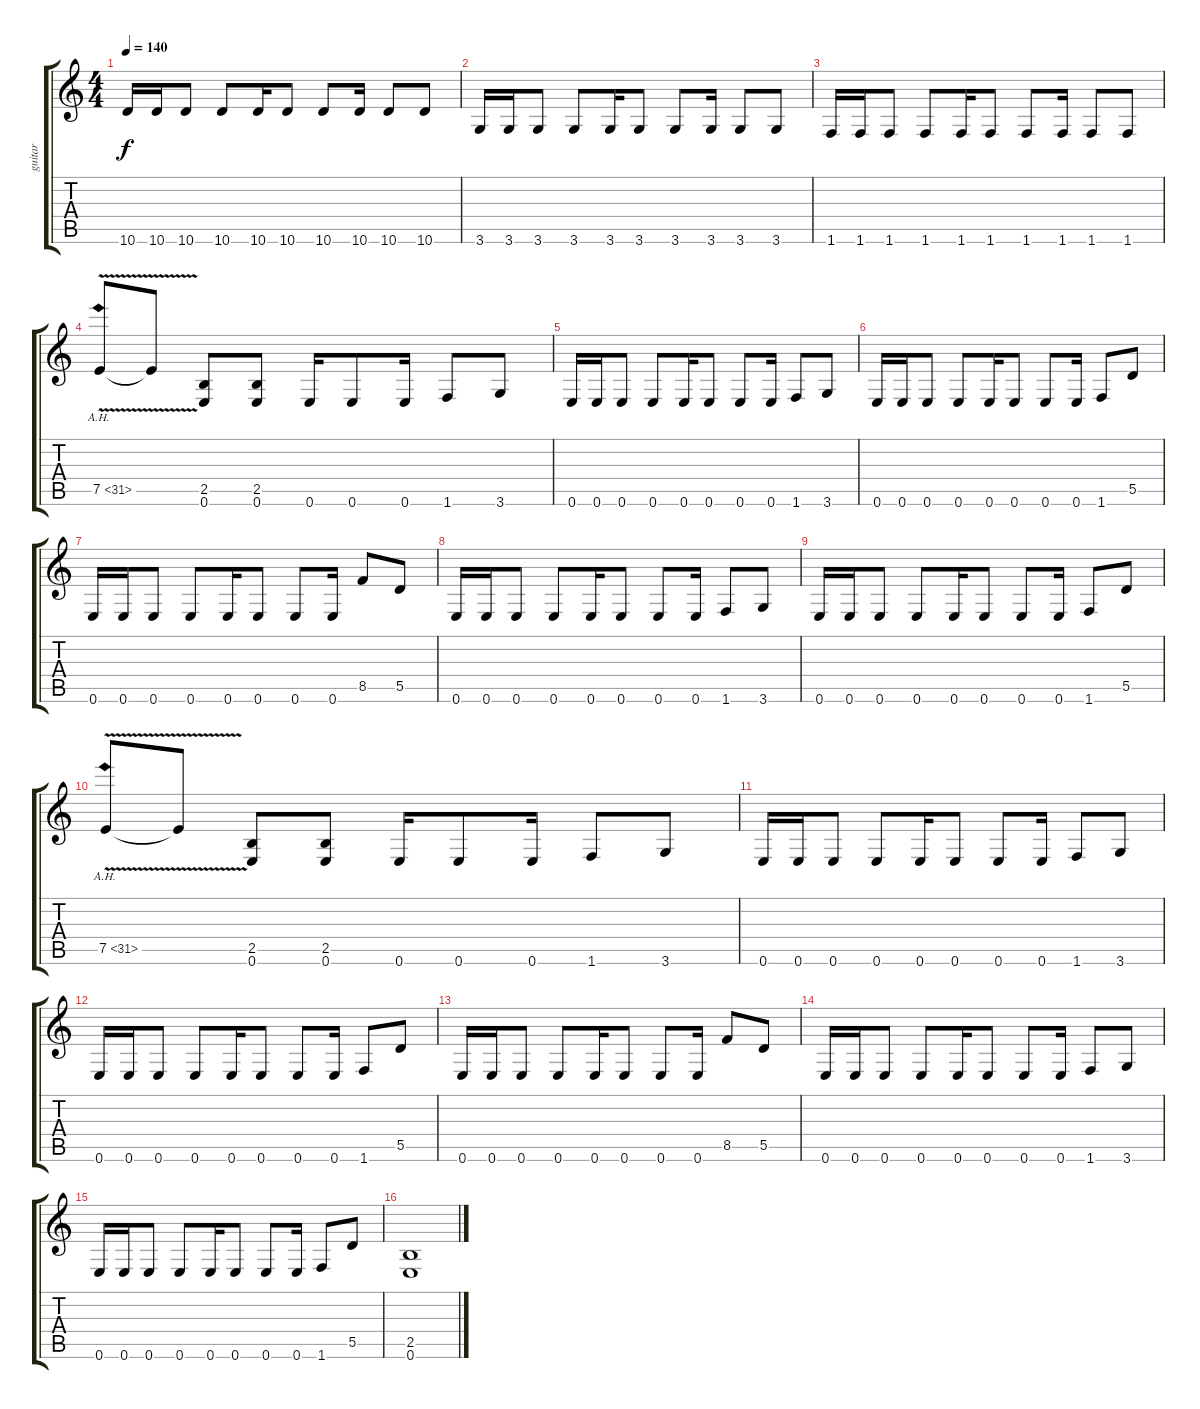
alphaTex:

\track ("guitar" "guitar") {instrument distortionguitar}
\staff {score tabs}
\tuning (E4 B3 G3 D3 A2 E2) {hide}
\ts (4 4)
\tempo 140
\clef g2
\ks c
10.6.16{dy f} 10.6.16 10.6.8 10.6.8 10.6.16 10.6.8 10.6.8 10.6.16 10.6.8 10.6.8 |
3.6.16 3.6.16 3.6.8 3.6.8 3.6.16 3.6.8 3.6.8 3.6.16 3.6.8 3.6.8 |
1.6.16 1.6.16 1.6.8 1.6.8 1.6.16 1.6.8 1.6.8 1.6.16 1.6.8 1.6.8 |
7.5{ah 24 v}.8 7.5{t}.8 (2.5 0.6).8 (2.5 0.6).8 0.6.16 0.6.8 0.6.16 1.6.8 3.6.8 |
0.6.16 0.6.16 0.6.8 0.6.8 0.6.16 0.6.8 0.6.8 0.6.16 1.6.8 3.6.8 |
0.6.16 0.6.16 0.6.8 0.6.8 0.6.16 0.6.8 0.6.8 0.6.16 1.6.8 5.5.8 |
0.6.16 0.6.16 0.6.8 0.6.8 0.6.16 0.6.8 0.6.8 0.6.16 8.5.8 5.5.8 |
0.6.16 0.6.16 0.6.8 0.6.8 0.6.16 0.6.8 0.6.8 0.6.16 1.6.8 3.6.8 |
0.6.16 0.6.16 0.6.8 0.6.8 0.6.16 0.6.8 0.6.8 0.6.16 1.6.8 5.5.8 |
7.5{ah 24 v}.8 7.5{t}.8 (2.5 0.6).8 (2.5 0.6).8 0.6.16 0.6.8 0.6.16 1.6.8 3.6.8 |
0.6.16 0.6.16 0.6.8 0.6.8 0.6.16 0.6.8 0.6.8 0.6.16 1.6.8 3.6.8 |
0.6.16 0.6.16 0.6.8 0.6.8 0.6.16 0.6.8 0.6.8 0.6.16 1.6.8 5.5.8 |
0.6.16 0.6.16 0.6.8 0.6.8 0.6.16 0.6.8 0.6.8 0.6.16 8.5.8 5.5.8 |
0.6.16 0.6.16 0.6.8 0.6.8 0.6.16 0.6.8 0.6.8 0.6.16 1.6.8 3.6.8 |
0.6.16 0.6.16 0.6.8 0.6.8 0.6.16 0.6.8 0.6.8 0.6.16 1.6.8 5.5.8 |
(2.5 0.6).1
